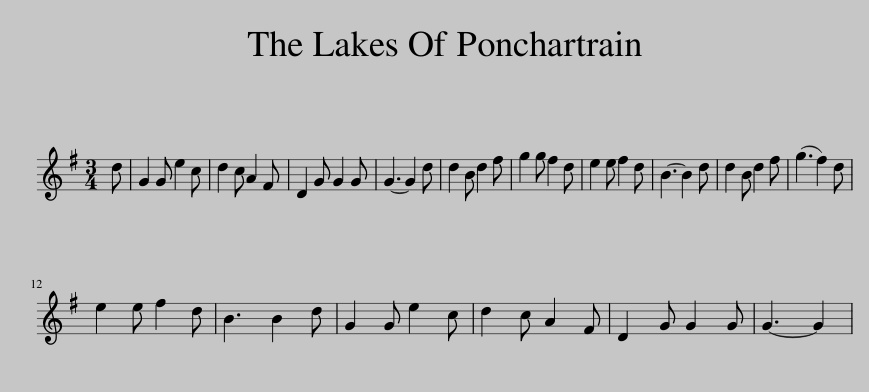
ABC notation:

X:1
L:1/8
M:3/4
I:linebreak $
K:G
V:1 treble
V:1
 d | G2 G e2 c | d2 c A2 F | D2 G G2 G | G3- G2 d | %5
 d2 B d2 f | g2 g f2 d | e2 e f2 d | B3- B2 d | d2 B d2 f | %10
 (g3 f2) d |$ e2 e f2 d | B3 B2 d | G2 G e2 c | d2 c A2 F | %15
 D2 G G2 G | G3- G2 | %17
